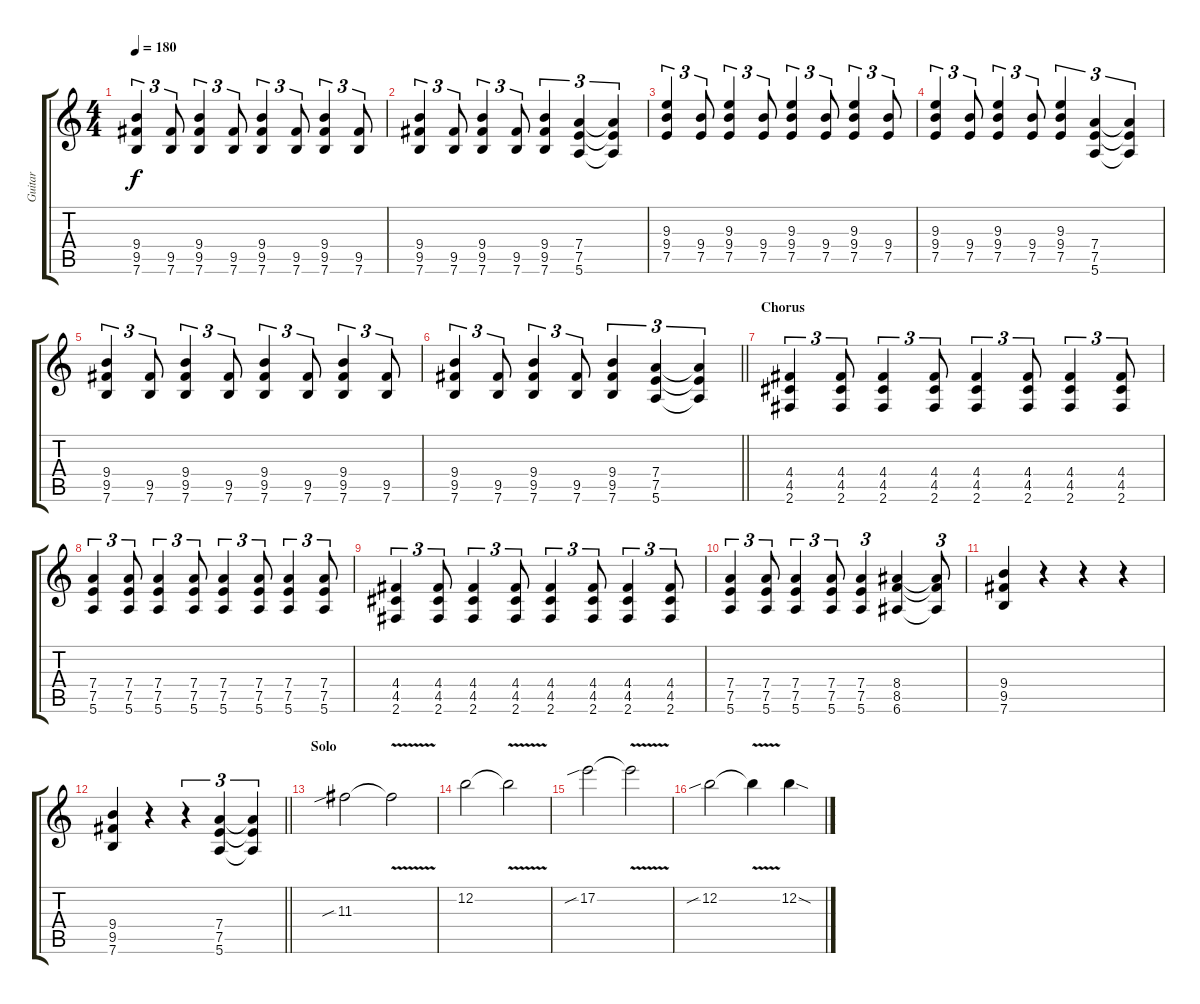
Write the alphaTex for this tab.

\track ("Guitar" "Guitar") {instrument distortionguitar}
\staff {score tabs}
\tuning (E4 B3 G3 D3 A2 E2) {hide}
\ts (4 4)
\tempo 180
\clef g2
\ks c
(9.4 9.5 7.6).4{tu (3 2) dy f} (9.5 7.6).8{tu (3 2)} (9.4 9.5 7.6).4{tu (3 2)} (9.5 7.6).8{tu (3 2)} (9.4 9.5 7.6).4{tu (3 2)} (9.5 7.6).8{tu (3 2)} (9.4 9.5 7.6).4{tu (3 2)} (9.5 7.6).8{tu (3 2)} |
(9.4 9.5 7.6).4{tu (3 2)} (9.5 7.6).8{tu (3 2)} (9.4 9.5 7.6).4{tu (3 2)} (9.5 7.6).8{tu (3 2)} (9.4 9.5 7.6).4{tu (3 2)} (7.4 7.5 5.6).4{tu (3 2)} (7.4{t} 7.5{t} 5.6{t}).4{tu (3 2)} |
(9.3 9.4 7.5).4{tu (3 2)} (9.4 7.5).8{tu (3 2)} (9.3 9.4 7.5).4{tu (3 2)} (9.4 7.5).8{tu (3 2)} (9.3 9.4 7.5).4{tu (3 2)} (9.4 7.5).8{tu (3 2)} (9.3 9.4 7.5).4{tu (3 2)} (9.4 7.5).8{tu (3 2)} |
(9.3 9.4 7.5).4{tu (3 2)} (9.4 7.5).8{tu (3 2)} (9.3 9.4 7.5).4{tu (3 2)} (9.4 7.5).8{tu (3 2)} (9.3 9.4 7.5).4{tu (3 2)} (7.4 7.5 5.6).4{tu (3 2)} (7.4{t} 7.5{t} 5.6{t}).4{tu (3 2)} |
(9.4 9.5 7.6).4{tu (3 2)} (9.5 7.6).8{tu (3 2)} (9.4 9.5 7.6).4{tu (3 2)} (9.5 7.6).8{tu (3 2)} (9.4 9.5 7.6).4{tu (3 2)} (9.5 7.6).8{tu (3 2)} (9.4 9.5 7.6).4{tu (3 2)} (9.5 7.6).8{tu (3 2)} |
\barLineRight lightlight
(9.4 9.5 7.6).4{tu (3 2)} (9.5 7.6).8{tu (3 2)} (9.4 9.5 7.6).4{tu (3 2)} (9.5 7.6).8{tu (3 2)} (9.4 9.5 7.6).4{tu (3 2)} (7.4 7.5 5.6).4{tu (3 2)} (7.4{t} 7.5{t} 5.6{t}).4{tu (3 2)} |
\section ("" "Chorus")
(4.4 4.5 2.6).4{tu (3 2)} (4.4 4.5 2.6).8{tu (3 2)} (4.4 4.5 2.6).4{tu (3 2)} (4.4 4.5 2.6).8{tu (3 2)} (4.4 4.5 2.6).4{tu (3 2)} (4.4 4.5 2.6).8{tu (3 2)} (4.4 4.5 2.6).4{tu (3 2)} (4.4 4.5 2.6).8{tu (3 2)} |
(7.4 7.5 5.6).4{tu (3 2)} (7.4 7.5 5.6).8{tu (3 2)} (7.4 7.5 5.6).4{tu (3 2)} (7.4 7.5 5.6).8{tu (3 2)} (7.4 7.5 5.6).4{tu (3 2)} (7.4 7.5 5.6).8{tu (3 2)} (7.4 7.5 5.6).4{tu (3 2)} (7.4 7.5 5.6).8{tu (3 2)} |
(4.4 4.5 2.6).4{tu (3 2)} (4.4 4.5 2.6).8{tu (3 2)} (4.4 4.5 2.6).4{tu (3 2)} (4.4 4.5 2.6).8{tu (3 2)} (4.4 4.5 2.6).4{tu (3 2)} (4.4 4.5 2.6).8{tu (3 2)} (4.4 4.5 2.6).4{tu (3 2)} (4.4 4.5 2.6).8{tu (3 2)} |
(7.4 7.5 5.6).4{tu (3 2)} (7.4 7.5 5.6).8{tu (3 2)} (7.4 7.5 5.6).4{tu (3 2)} (7.4 7.5 5.6).8{tu (3 2)} (7.4 7.5 5.6).4{tu (3 2)} (8.4 8.5 6.6).4 (8.4{t} 8.5{t} 6.6{t}).8{tu (3 2)} |
(9.4 9.5 7.6).4 r.4 r.4 r.4 |
\barLineRight lightlight
(9.4 9.5 7.6).4 r.4 r.4{tu (3 2)} (7.4 7.5 5.6).4{tu (3 2)} (7.4{t} 7.5{t} 5.6{t}).4{tu (3 2)} |
\section ("" "Solo")
11.3{sib}.2 11.3{v t}.2 |
12.2.2 12.2{v t}.2 |
17.2{sib}.2 17.2{v t}.2 |
12.2{sib}.2 12.2{v t}.4 12.2{sod}.4
